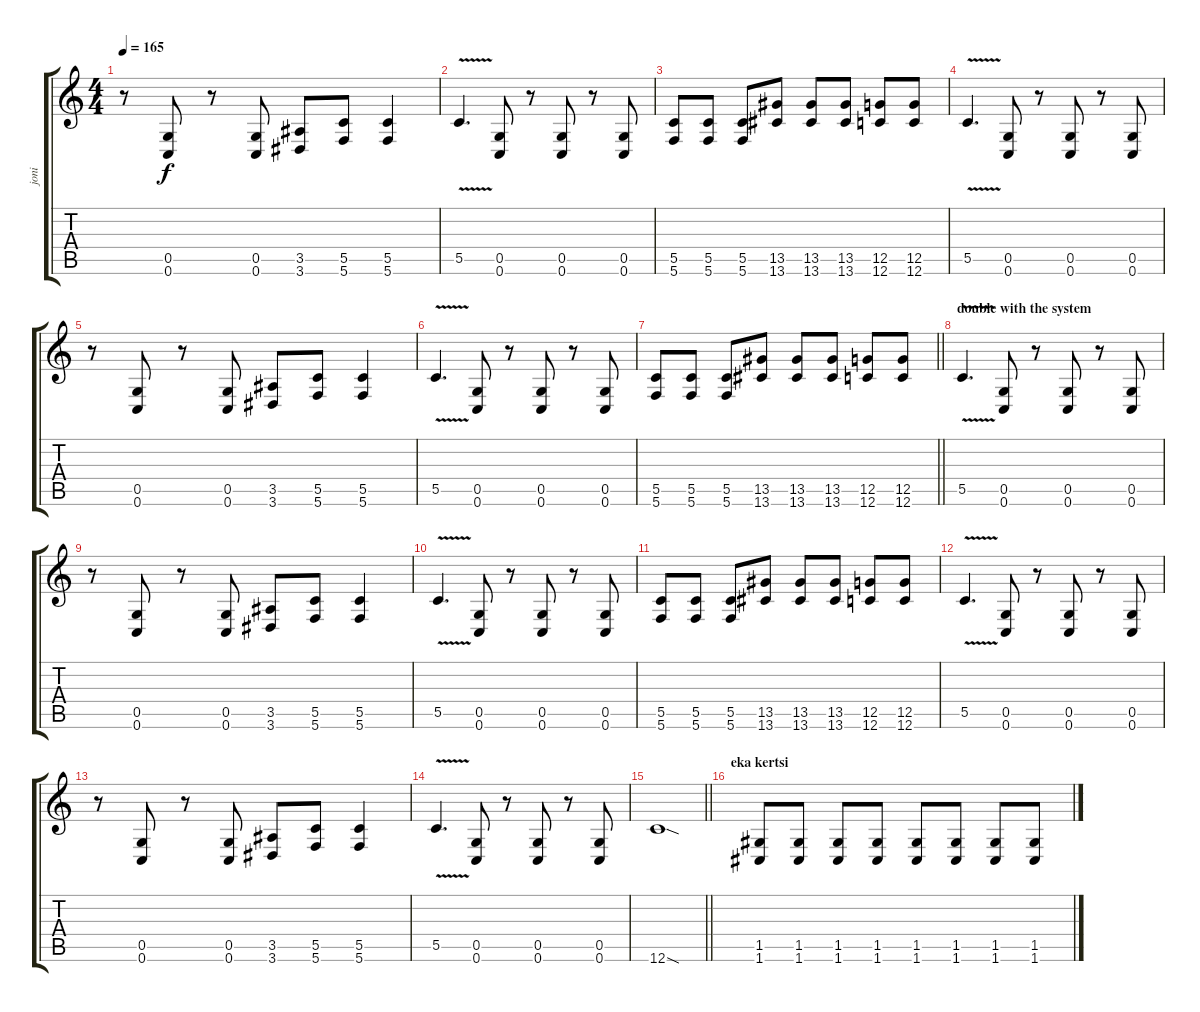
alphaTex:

\track ("joni" "joni") {instrument distortionguitar}
\staff {score tabs}
\tuning (D4 A3 F3 C3 G2 C2) {hide}
\ts (4 4)
\tempo 165
\clef g2
\ks c
r.8{dy f} (0.5 0.6).8 r.8 (0.5 0.6).8 (3.5 3.6).8 (5.5 5.6).8 (5.5 5.6).4 |
5.5{v}.4{d} (0.5 0.6).8 r.8 (0.5 0.6).8 r.8 (0.5 0.6).8 |
(5.5 5.6).8 (5.5 5.6).8 (5.5 5.6).8 (13.5 13.6).8 (13.5 13.6).8 (13.5 13.6).8 (12.5 12.6).8 (12.5 12.6).8 |
5.5{v}.4{d} (0.5 0.6).8 r.8 (0.5 0.6).8 r.8 (0.5 0.6).8 |
r.8 (0.5 0.6).8 r.8 (0.5 0.6).8 (3.5 3.6).8 (5.5 5.6).8 (5.5 5.6).4 |
5.5{v}.4{d} (0.5 0.6).8 r.8 (0.5 0.6).8 r.8 (0.5 0.6).8 |
\barLineRight lightlight
(5.5 5.6).8 (5.5 5.6).8 (5.5 5.6).8 (13.5 13.6).8 (13.5 13.6).8 (13.5 13.6).8 (12.5 12.6).8 (12.5 12.6).8 |
\section ("" "double with the system")
5.5{v}.4{d} (0.5 0.6).8 r.8 (0.5 0.6).8 r.8 (0.5 0.6).8 |
r.8 (0.5 0.6).8 r.8 (0.5 0.6).8 (3.5 3.6).8 (5.5 5.6).8 (5.5 5.6).4 |
5.5{v}.4{d} (0.5 0.6).8 r.8 (0.5 0.6).8 r.8 (0.5 0.6).8 |
(5.5 5.6).8 (5.5 5.6).8 (5.5 5.6).8 (13.5 13.6).8 (13.5 13.6).8 (13.5 13.6).8 (12.5 12.6).8 (12.5 12.6).8 |
5.5{v}.4{d} (0.5 0.6).8 r.8 (0.5 0.6).8 r.8 (0.5 0.6).8 |
r.8 (0.5 0.6).8 r.8 (0.5 0.6).8 (3.5 3.6).8 (5.5 5.6).8 (5.5 5.6).4 |
5.5{v}.4{d} (0.5 0.6).8 r.8 (0.5 0.6).8 r.8 (0.5 0.6).8 |
\barLineRight lightlight
12.6{sod}.1 |
\section ("" "eka kertsi")
(1.5 1.6).8 (1.5 1.6).8 (1.5 1.6).8 (1.5 1.6).8 (1.5 1.6).8 (1.5 1.6).8 (1.5 1.6).8 (1.5 1.6).8
